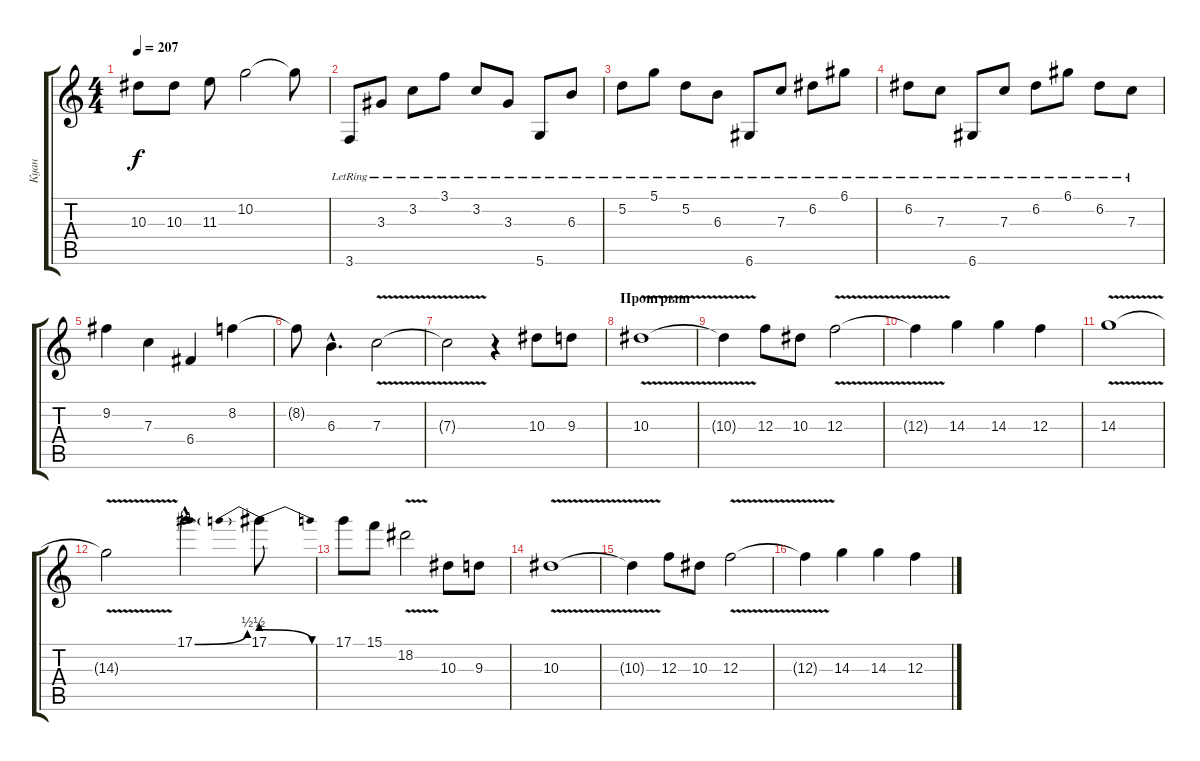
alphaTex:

\track ("Куан" "Куан") {instrument distortionguitar}
\staff {score tabs}
\tuning (D4 A3 F3 C3 G2 D2) {hide}
\ts (4 4)
\tempo 207
\clef g2
\ks c
10.3{t}.8{dy f} 10.3.8 11.3.8 10.2.2 10.2{t}.8 |
3.6{lr}.8{instrument electricguitarclean} 3.3{lr}.8 3.2{lr}.8 3.1{lr}.8 3.2{lr}.8 3.3{lr}.8 5.6{lr}.8 6.3{lr}.8 |
5.2{lr}.8 5.1{lr}.8 5.2{lr}.8 6.3{lr}.8 6.6{lr}.8 7.3{lr}.8 6.2{lr}.8 6.1{lr}.8 |
6.2{lr}.8 7.3{lr}.8 6.6{lr}.8 7.3{lr}.8 6.2{lr}.8 6.1{lr}.8 6.2{lr}.8 7.3{lr}.8 |
9.2.4{instrument distortionguitar} 7.3.4 6.4.4 8.2.4 |
8.2{t}.8 6.3{hac}.4{d} 7.3{v}.2 |
7.3{t}.2 r.4 10.3.8 9.3.8 |
\section ("" "Проигрыш")
10.3{v}.1 |
10.3{t}.4 12.3.8 10.3.8 12.3{v}.2 |
12.3{t}.4 14.3.4 14.3.4 12.3.4 |
14.3{v}.1 |
14.3{t}.2 17.1{be (bend 0 0 60 2) hac}.4{d} 17.1{be (prebendrelease 0 2 60 0)}.8 |
17.1.8 15.1.8 18.2{v}.2 10.3.8 9.3.8 |
10.3{v}.1 |
10.3{t}.4 12.3.8 10.3.8 12.3{v}.2 |
12.3{t}.4 14.3.4 14.3.4 12.3.4
